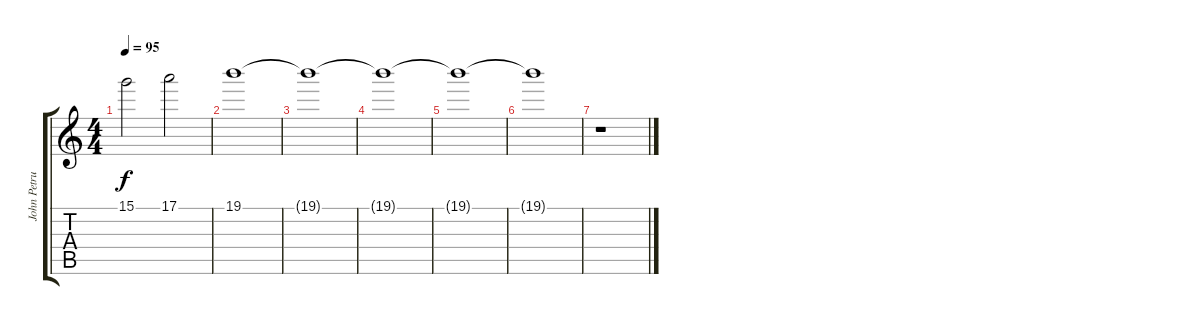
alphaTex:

\track ("John Petrucci octave pedal" "John Petru") {instrument overdrivenguitar}
\staff {score tabs}
\tuning (E4 B3 G3 D3 A2 E2) {hide}
\ts (4 4)
\tempo 95
\clef g2
\ks c
15.1.2{dy f} 17.1.2 |
19.1.1 |
19.1{t}.1 |
19.1{t}.1{volume 3} |
19.1{t}.1 |
19.1{t}.1 |
r.1
